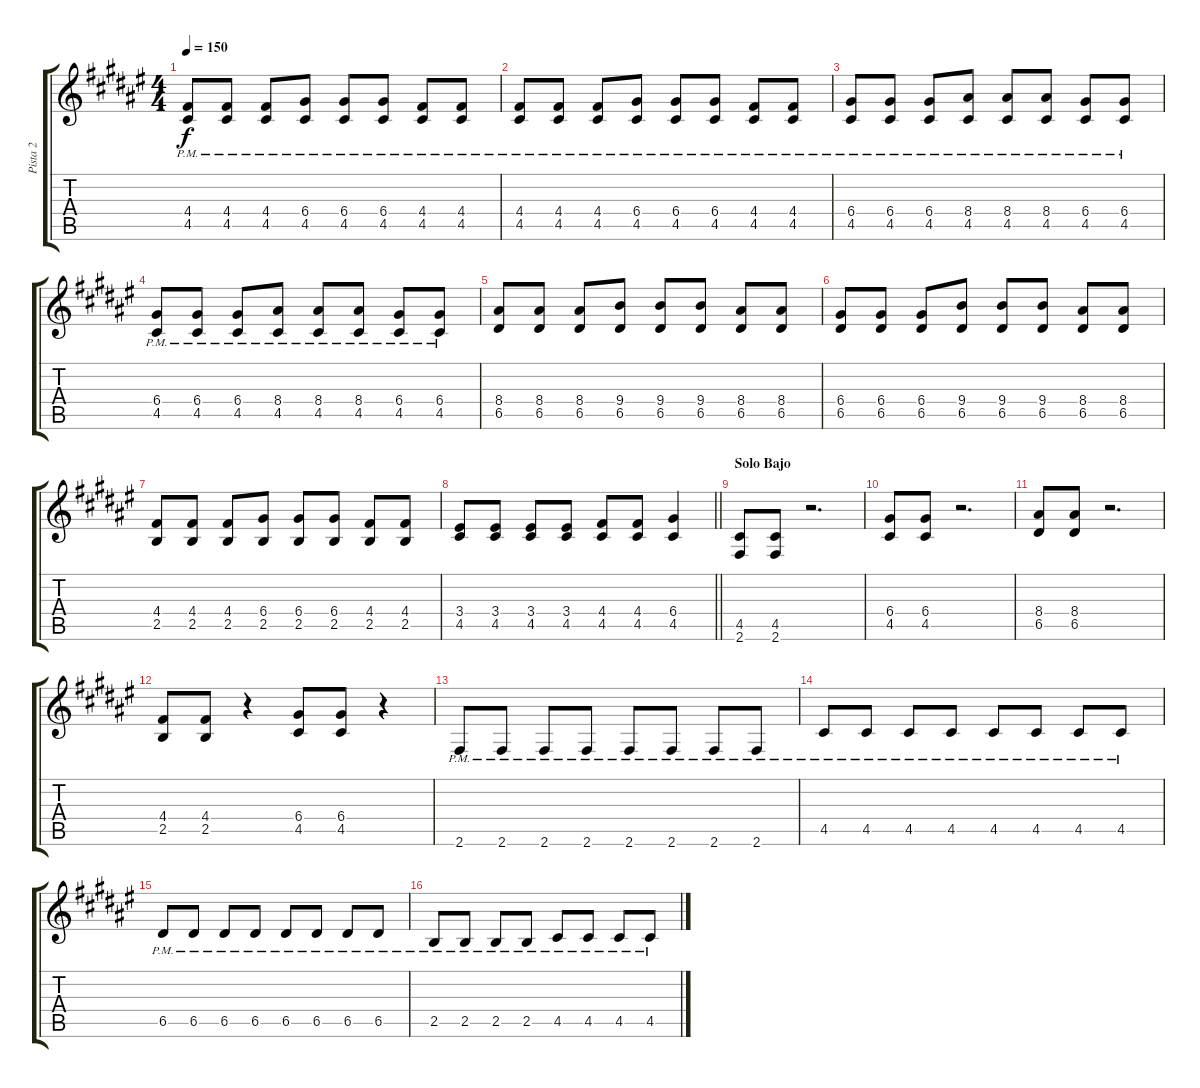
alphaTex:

\track ("Pista 2" "Pista 2") {instrument distortionguitar}
\staff {score tabs}
\tuning (E4 B3 G3 D3 A2 E2) {hide}
\ts (4 4)
\tempo 150
\clef g2
\ks d#minor
(4.4{pm} 4.5{pm}).8{dy f} (4.4{pm} 4.5{pm}).8 (4.4{pm} 4.5{pm}).8 (6.4{pm} 4.5{pm}).8 (6.4{pm} 4.5{pm}).8 (6.4{pm} 4.5{pm}).8 (4.4{pm} 4.5{pm}).8 (4.4{pm} 4.5{pm}).8 |
(4.4{pm} 4.5{pm}).8 (4.4{pm} 4.5{pm}).8 (4.4{pm} 4.5{pm}).8 (6.4{pm} 4.5{pm}).8 (6.4{pm} 4.5{pm}).8 (6.4{pm} 4.5{pm}).8 (4.4{pm} 4.5{pm}).8 (4.4{pm} 4.5{pm}).8 |
(6.4{pm} 4.5{pm}).8 (6.4{pm} 4.5{pm}).8 (6.4{pm} 4.5{pm}).8 (8.4{pm} 4.5{pm}).8 (8.4{pm} 4.5{pm}).8 (8.4{pm} 4.5{pm}).8 (6.4{pm} 4.5{pm}).8 (6.4{pm} 4.5{pm}).8 |
(6.4{pm} 4.5{pm}).8 (6.4{pm} 4.5{pm}).8 (6.4{pm} 4.5{pm}).8 (8.4{pm} 4.5{pm}).8 (8.4{pm} 4.5{pm}).8 (8.4{pm} 4.5{pm}).8 (6.4{pm} 4.5{pm}).8 (6.4{pm} 4.5{pm}).8 |
(8.4 6.5).8 (8.4 6.5).8 (8.4 6.5).8 (9.4 6.5).8 (9.4 6.5).8 (9.4 6.5).8 (8.4 6.5).8 (8.4 6.5).8 |
(6.4 6.5).8 (6.4 6.5).8 (6.4 6.5).8 (9.4 6.5).8 (9.4 6.5).8 (9.4 6.5).8 (8.4 6.5).8 (8.4 6.5).8 |
(4.4 2.5).8 (4.4 2.5).8 (4.4 2.5).8 (6.4 2.5).8 (6.4 2.5).8 (6.4 2.5).8 (4.4 2.5).8 (4.4 2.5).8 |
\barLineRight lightlight
(3.4 4.5).8 (3.4 4.5).8 (3.4 4.5).8 (3.4 4.5).8 (4.4 4.5).8 (4.4 4.5).8 (6.4 4.5).4 |
\section ("" "Solo Bajo")
(4.5 2.6).8 (4.5 2.6).8 r.2{d} |
(6.4 4.5).8 (6.4 4.5).8 r.2{d} |
(8.4 6.5).8 (8.4 6.5).8 r.2{d} |
(4.4 2.5).8 (4.4 2.5).8 r.4 (6.4 4.5).8 (6.4 4.5).8 r.4 |
2.6{pm}.8 2.6{pm}.8 2.6{pm}.8 2.6{pm}.8 2.6{pm}.8 2.6{pm}.8 2.6{pm}.8 2.6{pm}.8 |
4.5{pm}.8 4.5{pm}.8 4.5{pm}.8 4.5{pm}.8 4.5{pm}.8 4.5{pm}.8 4.5{pm}.8 4.5{pm}.8 |
6.5{pm}.8 6.5{pm}.8 6.5{pm}.8 6.5{pm}.8 6.5{pm}.8 6.5{pm}.8 6.5{pm}.8 6.5{pm}.8 |
2.5{pm}.8 2.5{pm}.8 2.5{pm}.8 2.5{pm}.8 4.5{pm}.8 4.5{pm}.8 4.5{pm}.8 4.5{pm}.8
